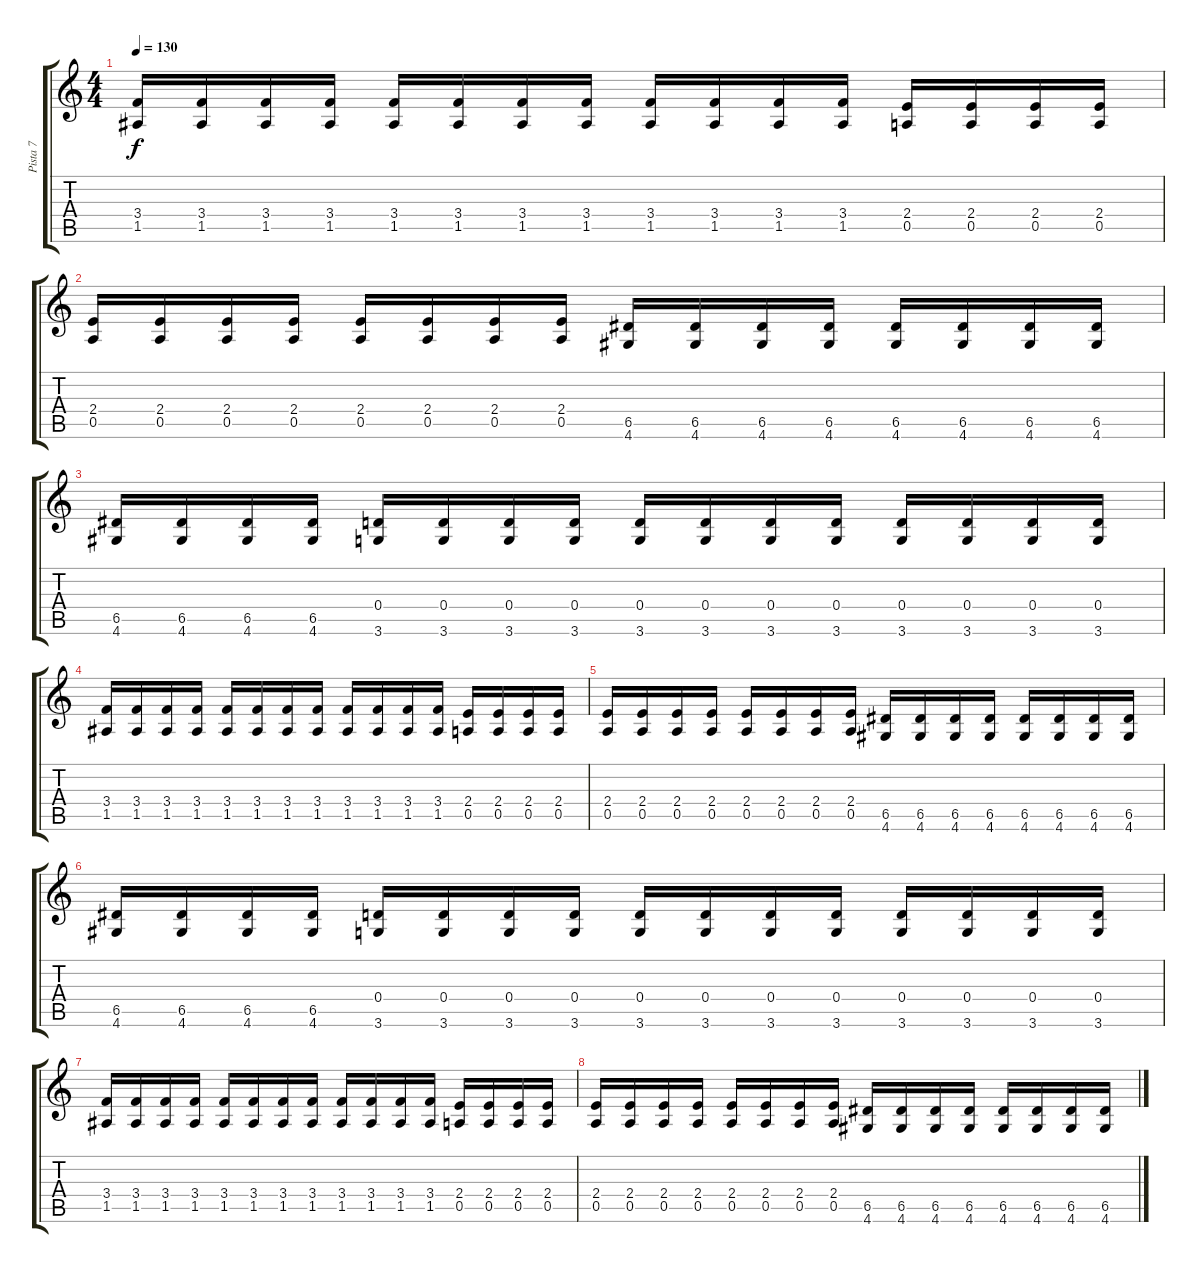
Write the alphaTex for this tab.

\track ("Pista 7" "Pista 7") {instrument distortionguitar}
\staff {score tabs}
\tuning (E4 B3 G3 D3 A2 E2) {hide}
\ts (4 4)
\tempo 130
\clef g2
\ks c
(3.4 1.5).16{dy f} (3.4 1.5).16 (3.4 1.5).16 (3.4 1.5).16 (3.4 1.5).16 (3.4 1.5).16 (3.4 1.5).16 (3.4 1.5).16 (3.4 1.5).16 (3.4 1.5).16 (3.4 1.5).16 (3.4 1.5).16 (2.4 0.5).16 (2.4 0.5).16 (2.4 0.5).16 (2.4 0.5).16 |
(2.4 0.5).16 (2.4 0.5).16 (2.4 0.5).16 (2.4 0.5).16 (2.4 0.5).16 (2.4 0.5).16 (2.4 0.5).16 (2.4 0.5).16 (6.5 4.6).16 (6.5 4.6).16 (6.5 4.6).16 (6.5 4.6).16 (6.5 4.6).16 (6.5 4.6).16 (6.5 4.6).16 (6.5 4.6).16 |
(6.5 4.6).16 (6.5 4.6).16 (6.5 4.6).16 (6.5 4.6).16 (0.4 3.6).16 (0.4 3.6).16 (0.4 3.6).16 (0.4 3.6).16 (0.4 3.6).16 (0.4 3.6).16 (0.4 3.6).16 (0.4 3.6).16 (0.4 3.6).16 (0.4 3.6).16 (0.4 3.6).16 (0.4 3.6).16 |
(3.4 1.5).16 (3.4 1.5).16 (3.4 1.5).16 (3.4 1.5).16 (3.4 1.5).16 (3.4 1.5).16 (3.4 1.5).16 (3.4 1.5).16 (3.4 1.5).16 (3.4 1.5).16 (3.4 1.5).16 (3.4 1.5).16 (2.4 0.5).16 (2.4 0.5).16 (2.4 0.5).16 (2.4 0.5).16 |
(2.4 0.5).16 (2.4 0.5).16 (2.4 0.5).16 (2.4 0.5).16 (2.4 0.5).16 (2.4 0.5).16 (2.4 0.5).16 (2.4 0.5).16 (6.5 4.6).16 (6.5 4.6).16 (6.5 4.6).16 (6.5 4.6).16 (6.5 4.6).16 (6.5 4.6).16 (6.5 4.6).16 (6.5 4.6).16 |
(6.5 4.6).16 (6.5 4.6).16 (6.5 4.6).16 (6.5 4.6).16 (0.4 3.6).16 (0.4 3.6).16 (0.4 3.6).16 (0.4 3.6).16 (0.4 3.6).16 (0.4 3.6).16 (0.4 3.6).16 (0.4 3.6).16 (0.4 3.6).16 (0.4 3.6).16 (0.4 3.6).16 (0.4 3.6).16 |
(3.4 1.5).16 (3.4 1.5).16 (3.4 1.5).16 (3.4 1.5).16 (3.4 1.5).16 (3.4 1.5).16 (3.4 1.5).16 (3.4 1.5).16 (3.4 1.5).16 (3.4 1.5).16 (3.4 1.5).16 (3.4 1.5).16 (2.4 0.5).16 (2.4 0.5).16 (2.4 0.5).16 (2.4 0.5).16 |
(2.4 0.5).16 (2.4 0.5).16 (2.4 0.5).16 (2.4 0.5).16 (2.4 0.5).16 (2.4 0.5).16 (2.4 0.5).16 (2.4 0.5).16 (6.5 4.6).16 (6.5 4.6).16 (6.5 4.6).16 (6.5 4.6).16 (6.5 4.6).16 (6.5 4.6).16 (6.5 4.6).16 (6.5 4.6).16
